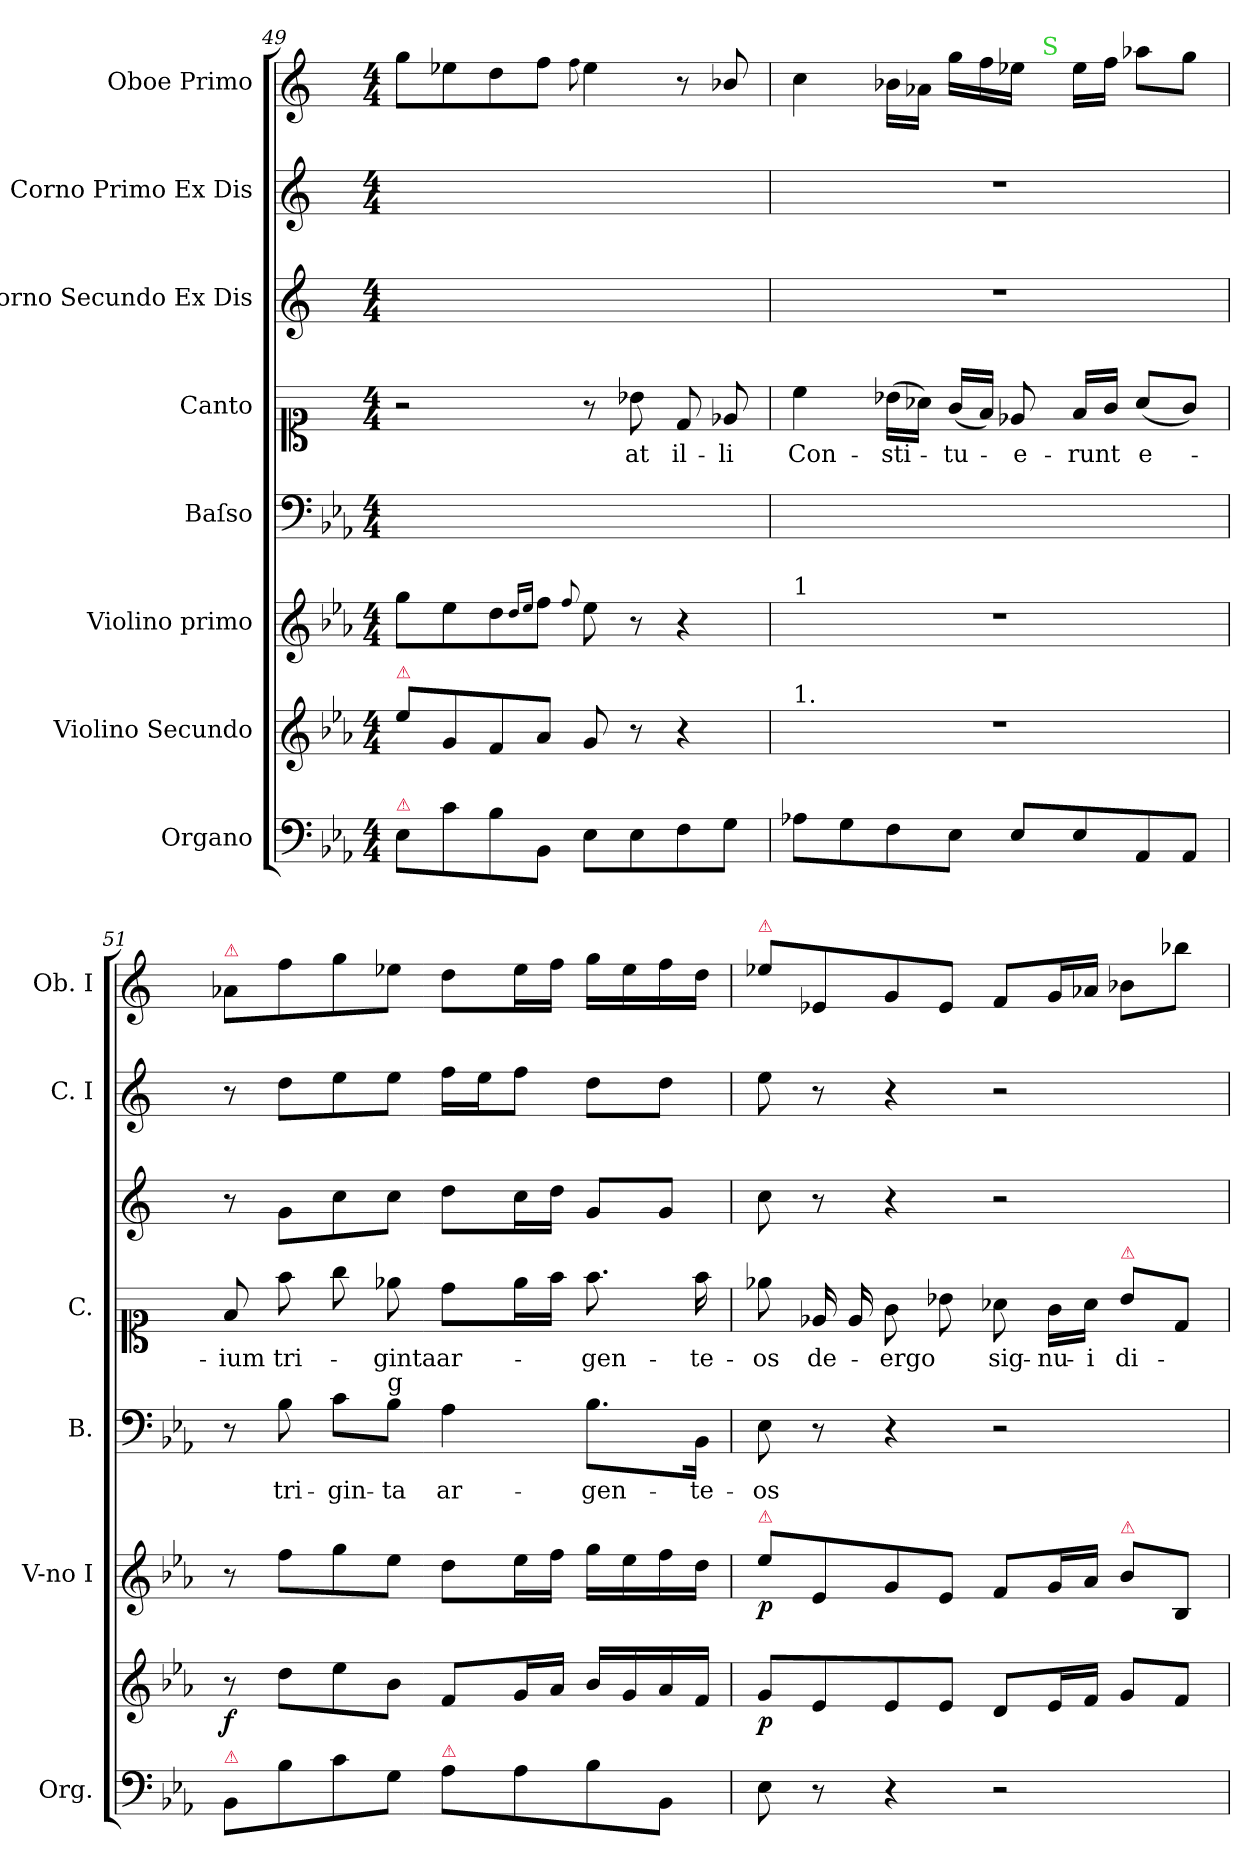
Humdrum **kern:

**kern	**kern	**dynam	**kern	**dynam	**kern	**text	**kern	**text	**kern	**kern	**kern
*part8	*part7	*part7	*part6	*part6	*part5	*part5	*part4	*part4	*part3	*part2	*part1
*staff8	*staff7	*staff7	*staff6	*staff6	*staff5	*staff5	*staff4	*staff4	*staff3	*staff2	*staff1
*I"Organo	*I"Violino Secundo	*	*I"Violino primo	*	*I"Baſso	*	*I"Canto	*	*I"Corno Secundo Ex Dis	*I"Corno Primo Ex Dis	*I"Oboe Primo
*I'Org.	*	*	*I'V-no I	*	*I'B.	*	*I'C.	*	*	*I'C. I	*I'Ob. I
*clefF4	*clefG2	*	*clefG2	*	*clefF4	*	*clefC1	*	*clefG2	*clefG2	*clefG2
*	*	*	*	*	*	*	*	*	*ITrd5c9	*ITrd5c9	*
*k[b-e-a-]	*k[b-e-a-]	*	*k[b-e-a-]	*	*k[b-e-a-]	*	*	*	*k[b-e-a-]	*k[b-e-a-]	*
*M4/4	*M4/4	*	*M4/4	*	*M4/4	*	*M4/4	*	*M4/4	*M4/4	*M4/4
=49	=49	=49	=49	=49	=49	=49	=49	=49	=49	=49	=49
!	!LO:TX:a:color=crimson:t=⚠	!	!	!	!	!	!	!	!	!	!
!LO:TX:a:color=crimson:t=⚠	!	!	!	!	!	!	!	!	!	!	!
8E-\L	8ee-\L	.	8gg\L	.	1ryy	.	2r	.	1ryy	1ryy	8gg\L
8c\	8g/	.	8ee-\	.	.	.	.	.	.	.	8ee-\
8B-\	8f/	.	8dd\	.	.	.	.	.	.	.	8dd\
.	.	.	16qqdd/LL	.	.	.	.	.	.	.	.
.	.	.	16qqee-/JJ	.	.	.	.	.	.	.	.
8BB-/J	8a-/J	.	8ff\J	.	.	.	.	.	.	.	8ff\J
.	.	.	8qqff/	.	.	.	.	.	.	.	8qqff\
8E-\L	8g/	.	8ee-\	.	.	.	8r	.	.	.	4ee-\
8E-\	8r	.	8r	.	.	.	8b-\	at	.	.	.
8F\	4r	.	4r	.	.	.	8d/	il-	.	.	8r
8G\J	.	.	.	.	.	.	8e-/	-li	.	.	8b-/
=50	=50	=50	=50	=50	=50	=50	=50	=50	=50	=50	=50
!	!	!	!LO:TX:a:t=1	!	!	!	!	!	!	!	!
!	!LO:TX:a:t=1.	!	!	!	!	!	!	!	!	!	!
8A-X\L	1r	.	1r	.	1ryy	.	4cc\	Con-	1r	1r	4cc\
8G\	.	.	.	.	.	.	.	.	.	.	.
8F\	.	.	.	.	.	.	(16b-\LL	-sti-	.	.	16b-\LL
.	.	.	.	.	.	.	16a-X\JJ)	.	.	.	16a-X\JJ
8E-\J	.	.	.	.	.	.	(16g\LL	-tu-	.	.	16gg\LL
.	.	.	.	.	.	.	16f/JJ)	.	.	.	16ff\
8E-/L	.	.	.	.	.	.	8e-/	-e-	.	.	16ee-\JJ
!	!	!	!	!	!	!	!	!	!	!	!LO:TX:a:color=limegreen:t=S
.	.	.	.	.	.	.	.	.	.	.	16ryy
8E-/	.	.	.	.	.	.	16f/LL	-runt	.	.	16ee-\LL
.	.	.	.	.	.	.	16g\JJ	.	.	.	16ff\JJ
8AA-/	.	.	.	.	.	.	(8a-/L	e-	.	.	8aa-\L
8AA-/J	.	.	.	.	.	.	8g/J)	.	.	.	8gg\J
=51	=51	=51	=51	=51	=51	=51	=51	=51	=51	=51	=51
!	!	!	!	!	!	!	!	!	!	!	!LO:TX:a:color=crimson:t=⚠
!LO:TX:a:color=crimson:t=⚠	!	!	!	!	!	!	!	!	!	!	!
8BB-/L	8r	f	8r	.	8r	.	8f/	-ium	8r	8r	8a-/L
8B-\	8dd\L	.	8ff\L	.	8B-\	tri-	8ff\	tri-	8B-\L	8f\L	8ff\
8c\	8ee-\	.	8gg\	.	8c\L	-gin-	8gg\	.	8e-\	8g\	8gg\
!	!	!	!	!	!LO:TX:a:t=g	!	!	!	!	!	!
8G\J	8b-\J	.	8ee-\J	.	8B-\J	-ta	8ee-\	-ginta	8e-\J	8g\J	8ee-\J
!LO:TX:a:color=crimson:t=⚠	!	!	!	!	!	!	!	!	!	!	!
8A-\L	8f/L	.	8dd\L	.	4A-\	ar-	8dd\L	ar-	8f\L	16a-\LL	8dd\L
.	.	.	.	.	.	.	.	.	.	16g\J	.
8A-\	16g/L	.	16ee-\L	.	.	.	16ee-\L	.	16e-\L	8a-\J	16ee-\L
.	16a-/JJ	.	16ff\JJ	.	.	.	16ff\JJ	.	16f\JJ	.	16ff\JJ
8B-\	16b-/LL	.	16gg\LL	.	8.B-\L	-gen-	8.ff\	-gen-	8B-/L	8f\L	16gg\LL
.	16g/	.	16ee-\	.	.	.	.	.	.	.	16ee-\
8BB-/J	16a-/	.	16ff\	.	.	.	.	.	8B-/J	8f\J	16ff\
.	16f/JJ	.	16dd\JJ	.	16BB-\Jk	-te-	16ff\	-te-	.	.	16dd\JJ
=52	=52	=52	=52	=52	=52	=52	=52	=52	=52	=52	=52
!	!	!	!	!	!	!	!	!	!	!	!LO:TX:a:color=crimson:t=⚠
!	!	!	!LO:TX:a:color=crimson:t=⚠	!	!	!	!	!	!	!	!
!	!	!	!	!LO:DY:b	!	!	!	!	!	!	!
8E-\	8g/L	p	8ee-\L	p	8E-\	-os	8ee-\	-os	8e-\	8g\	8ee-\L
8r	8e-/	.	8e-/	.	8r	.	16e-/	de-	8r	8r	8e-/
.	.	.	.	.	.	.	16e-/	.	.	.	.
4r	8e-/	.	8g/	.	4r	.	8g\	ergo	4r	4r	8g/
.	8e-/J	.	8e-/J	.	.	.	8b-X\	.	.	.	8e-/J
2r	8d/L	.	8f/L	.	2r	.	8a-\	sig-	2r	2r	8f/L
.	16e-/L	.	16g/L	.	.	.	16g\LL	-nu-	.	.	16g/L
.	16f/JJ	.	16a-/JJ	.	.	.	16a-\JJ	-i	.	.	16a-/JJ
!	!	!	!	!	!	!	!LO:TX:a:color=crimson:t=⚠	!	!	!	!
!	!	!	!LO:TX:a:color=crimson:t=⚠	!	!	!	!	!	!	!	!
.	8g/L	.	8b-\L	.	.	.	8b-\L	di-	.	.	8b-\L
.	8f/J	.	8B-/J	.	.	.	8d/J	.	.	.	8bb-\J
=	=	=	=	=	=	=	=	=	=	=	=
*-	*-	*-	*-	*-	*-	*-	*-	*-	*-	*-	*-
